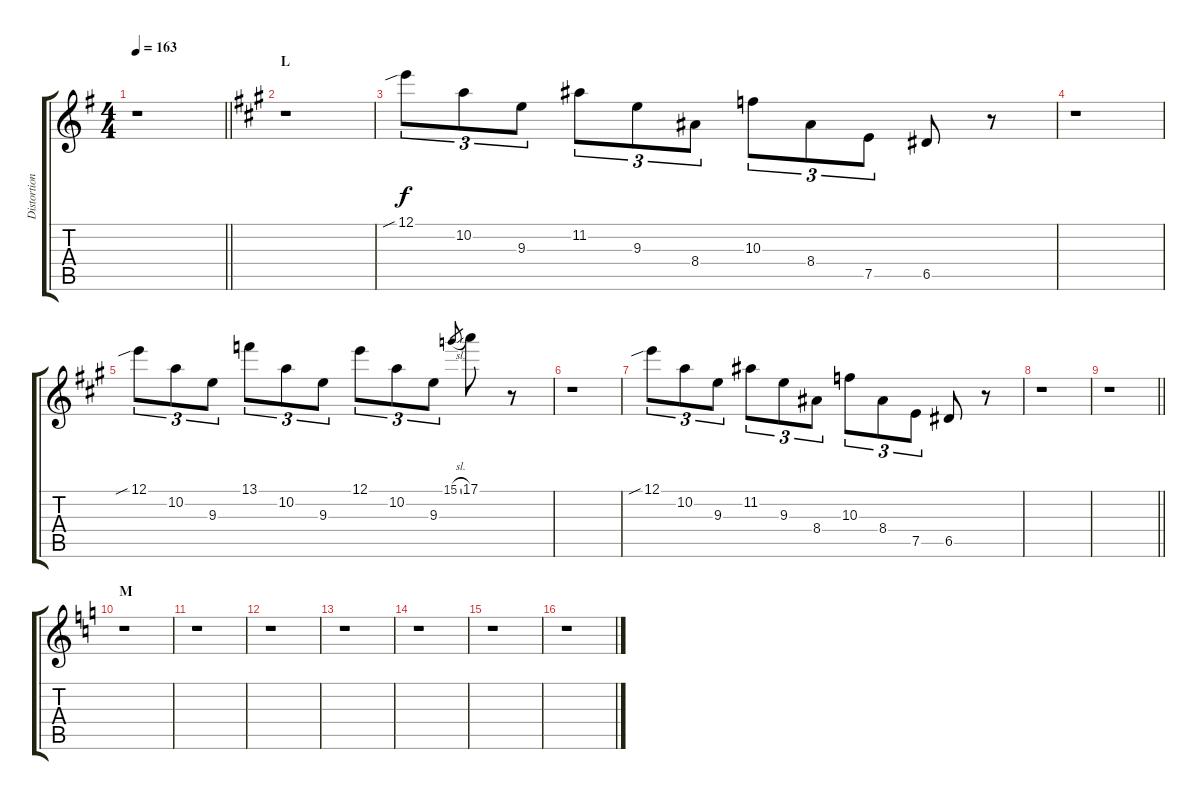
\track ("Distortion w/Delay" "Distortion") {instrument distortionguitar}
\staff {score tabs}
\tuning (E4 B3 G3 D3 A2 E2) {hide}
\ts (4 4)
\tempo 163
\clef g2
\barLineRight lightlight
\ks g
r.1{dy f} |
\section ("" "L")
\ks a
r.1 |
12.1{sib}.8{tu (3 2)} 10.2.8{tu (3 2)} 9.3.8{tu (3 2)} 11.2.8{tu (3 2)} 9.3.8{tu (3 2)} 8.4.8{tu (3 2)} 10.3.8{tu (3 2)} 8.4.8{tu (3 2)} 7.5.8{tu (3 2)} 6.5.8 r.8 |
r.1 |
12.1{sib}.8{tu (3 2)} 10.2.8{tu (3 2)} 9.3.8{tu (3 2)} 13.1.8{tu (3 2)} 10.2.8{tu (3 2)} 9.3.8{tu (3 2)} 12.1.8{tu (3 2)} 10.2.8{tu (3 2)} 9.3.8{tu (3 2)} 15.1{sl}.8{gr} 17.1.8 r.8 |
r.1 |
12.1{sib}.8{tu (3 2)} 10.2.8{tu (3 2)} 9.3.8{tu (3 2)} 11.2.8{tu (3 2)} 9.3.8{tu (3 2)} 8.4.8{tu (3 2)} 10.3.8{tu (3 2)} 8.4.8{tu (3 2)} 7.5.8{tu (3 2)} 6.5.8 r.8 |
r.1 |
\barLineRight lightlight
r.1 |
\section ("" "M")
\ks c
r.1 |
r.1 |
r.1 |
r.1 |
r.1 |
r.1 |
r.1
